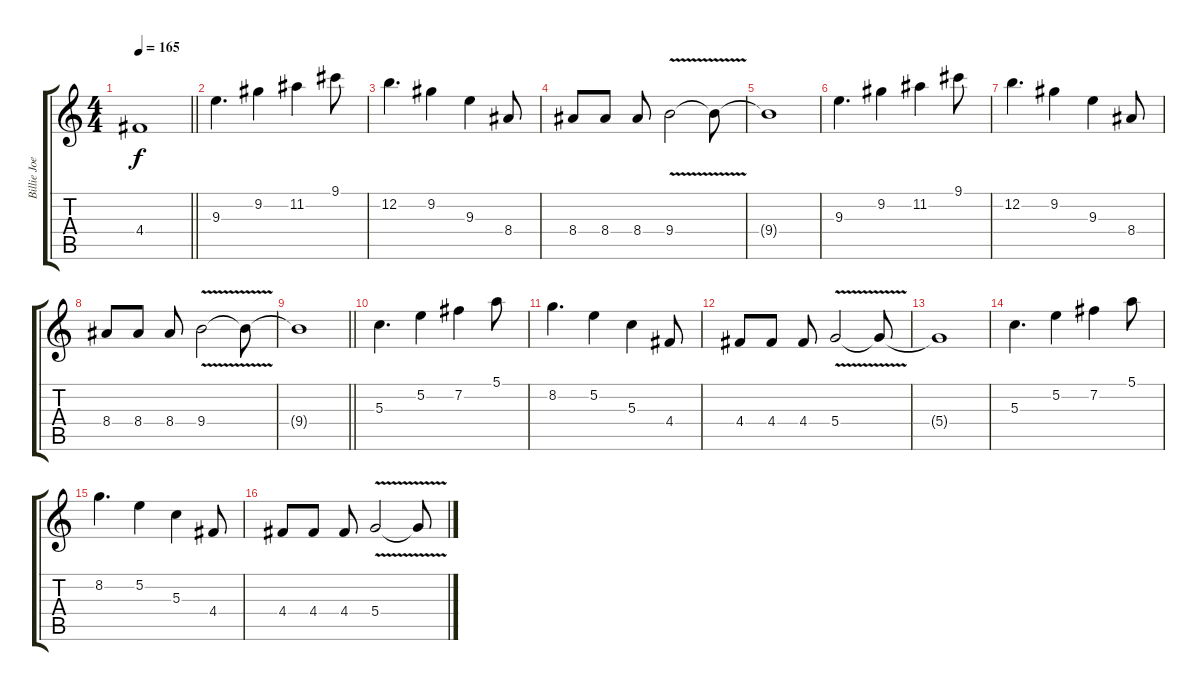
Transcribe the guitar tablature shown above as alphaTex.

\track ("Billie Joe" "Billie Joe") {instrument distortionguitar}
\staff {score tabs}
\tuning (E4 B3 G3 D3 A2 E2) {hide}
\ts (4 4)
\tempo 165
\clef g2
\barLineRight lightlight
\ks c
4.4{t}.1{dy f} |
9.3.4{d} 9.2.4 11.2.4 9.1.8 |
12.2.4{d} 9.2.4 9.3.4 8.4.8 |
8.4.8 8.4.8 8.4.8 9.4{v}.2 9.4{t}.8 |
9.4{t}.1 |
9.3.4{d} 9.2.4 11.2.4 9.1.8 |
12.2.4{d} 9.2.4 9.3.4 8.4.8 |
8.4.8 8.4.8 8.4.8 9.4{v}.2 9.4{t}.8 |
\barLineRight lightlight
9.4{t}.1 |
5.3.4{d} 5.2.4 7.2.4 5.1.8 |
8.2.4{d} 5.2.4 5.3.4 4.4.8 |
4.4.8 4.4.8 4.4.8 5.4{v}.2 5.4{t}.8 |
5.4{t}.1 |
5.3.4{d} 5.2.4 7.2.4 5.1.8 |
8.2.4{d} 5.2.4 5.3.4 4.4.8 |
4.4.8 4.4.8 4.4.8 5.4{v}.2 5.4{t}.8
